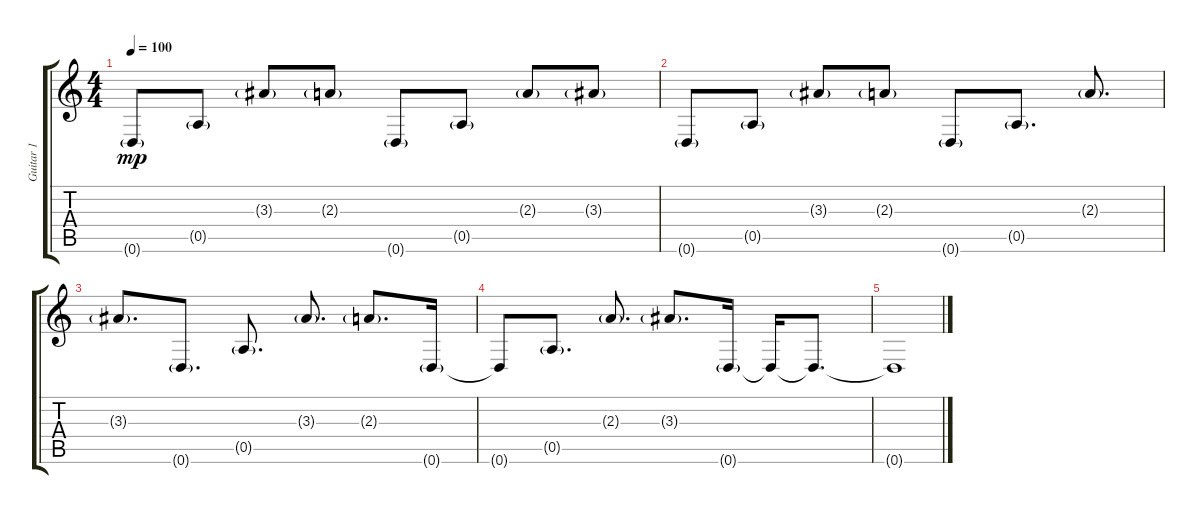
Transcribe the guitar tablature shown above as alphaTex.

\track ("Guitar 1" "Guitar 1") {instrument overdrivenguitar}
\staff {score tabs}
\tuning (E4 B3 G3 D3 A2 D2) {hide}
\ts (4 4)
\tempo 100
\clef g2
\ks c
0.6{g}.8{dy mp} 0.5{g}.8 3.3{g}.8 2.3{g}.8 0.6{g}.8 0.5{g}.8 2.3{g}.8 3.3{g}.8 |
0.6{g}.8 0.5{g}.8 3.3{g}.8 2.3{g}.8 0.6{g}.8 0.5{g}.8{d} 2.3{g}.8{d} |
3.3{g}.8{d} 0.6{g}.8{d} 0.5{g}.8{d} 3.3{g}.8{d} 2.3{g}.8{d} 0.6{g}.16 |
0.6{t}.8 0.5{g}.8{d} 2.3{g}.8{d} 3.3{g}.8{d} 0.6{g}.16 0.6{t}.16 0.6{t}.8{d} |
0.6{t}.1
